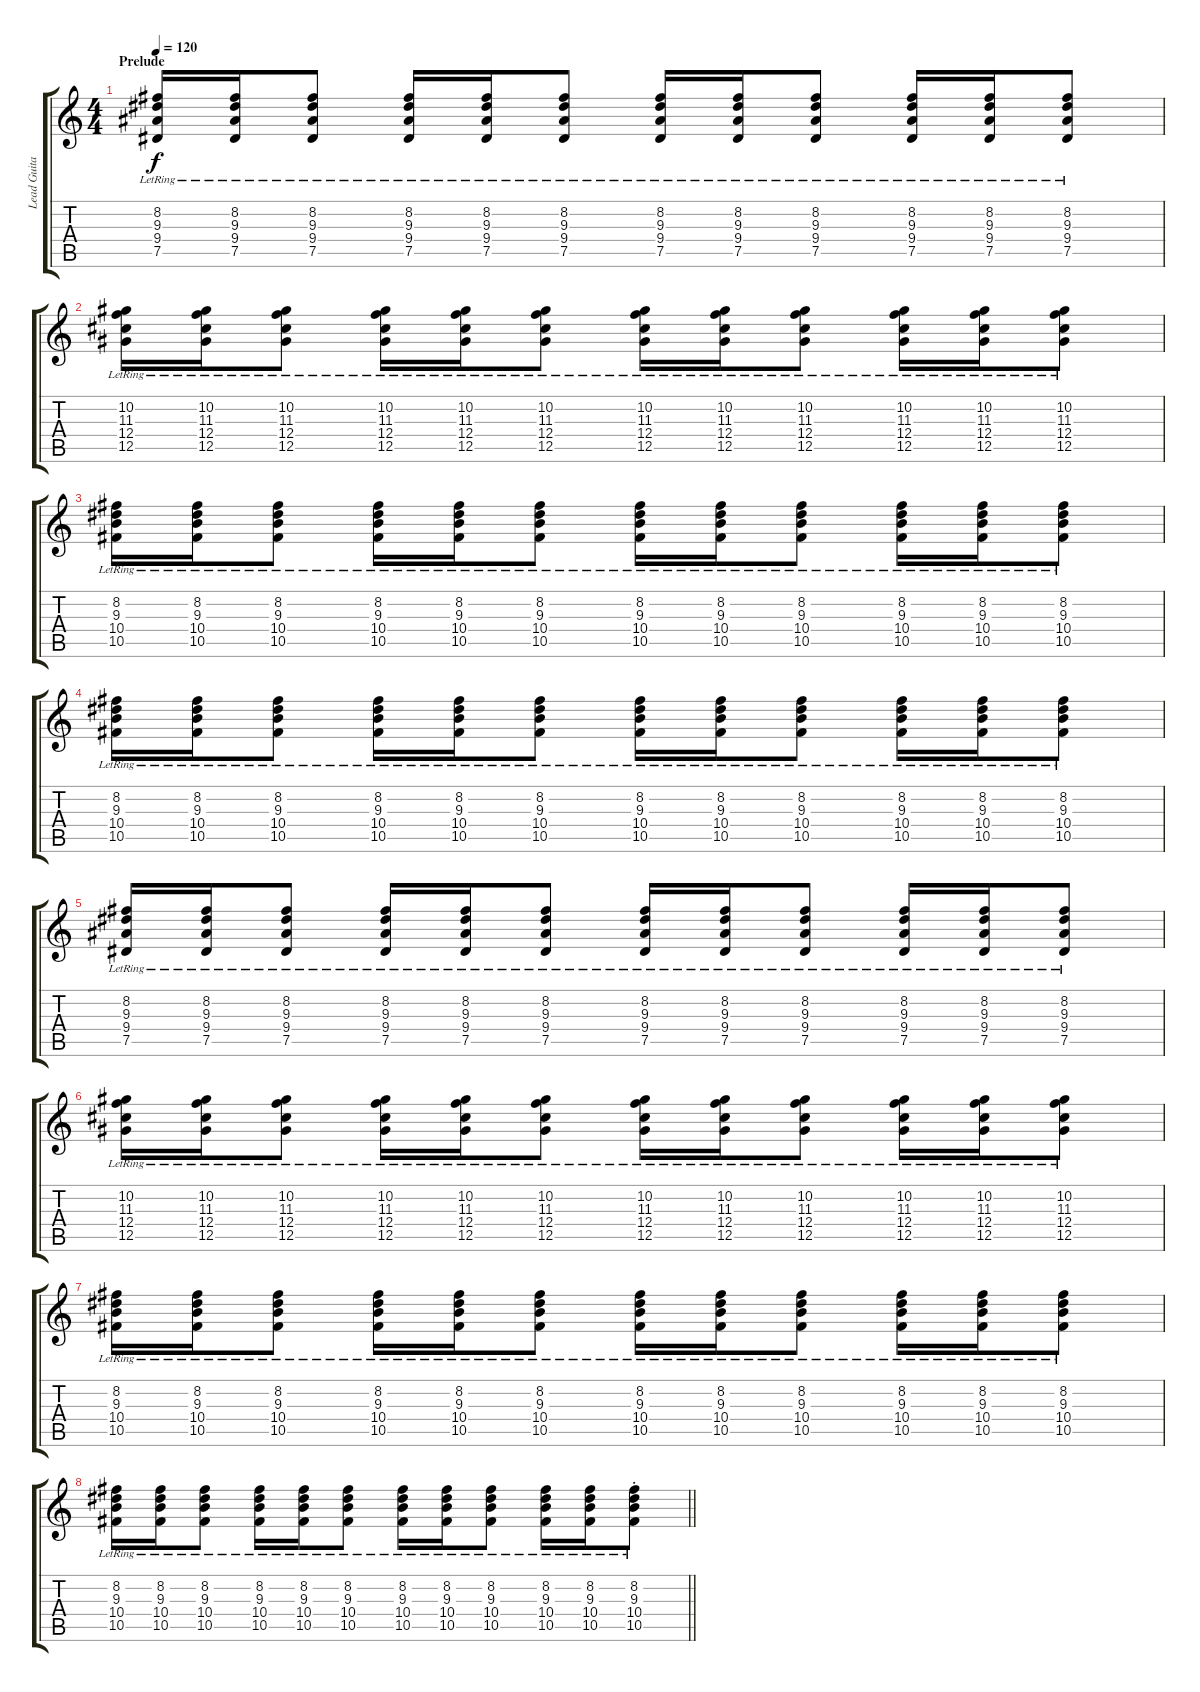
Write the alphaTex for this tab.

\track ("Lead Guitar" "Lead Guita") {instrument distortionguitar}
\staff {score tabs}
\tuning (Eb4 Bb3 Gb3 Db3 Ab2 Eb2) {hide}
\ts (4 4)
\section ("" "Prelude")
\tempo 120
\clef g2
\ks c
(8.2{lr} 9.3{lr} 9.4{lr} 7.5{lr}).16{dy f} (8.2{lr} 9.3{lr} 9.4{lr} 7.5{lr}).16 (8.2{lr} 9.3{lr} 9.4{lr} 7.5{lr}).8 (8.2{lr} 9.3{lr} 9.4{lr} 7.5{lr}).16 (8.2{lr} 9.3{lr} 9.4{lr} 7.5{lr}).16 (8.2{lr} 9.3{lr} 9.4{lr} 7.5{lr}).8 (8.2{lr} 9.3{lr} 9.4{lr} 7.5{lr}).16 (8.2{lr} 9.3{lr} 9.4{lr} 7.5{lr}).16 (8.2{lr} 9.3{lr} 9.4{lr} 7.5{lr}).8 (8.2{lr} 9.3{lr} 9.4{lr} 7.5{lr}).16 (8.2{lr} 9.3{lr} 9.4{lr} 7.5{lr}).16 (8.2{lr} 9.3{lr} 9.4{lr} 7.5{lr}).8 |
(10.2{lr} 11.3{lr} 12.4{lr} 12.5{lr}).16 (10.2{lr} 11.3{lr} 12.4{lr} 12.5{lr}).16 (10.2{lr} 11.3{lr} 12.4{lr} 12.5{lr}).8 (10.2{lr} 11.3{lr} 12.4{lr} 12.5{lr}).16 (10.2{lr} 11.3{lr} 12.4{lr} 12.5{lr}).16 (10.2{lr} 11.3{lr} 12.4{lr} 12.5{lr}).8 (10.2{lr} 11.3{lr} 12.4{lr} 12.5{lr}).16 (10.2{lr} 11.3{lr} 12.4{lr} 12.5{lr}).16 (10.2{lr} 11.3{lr} 12.4{lr} 12.5{lr}).8 (10.2{lr} 11.3{lr} 12.4{lr} 12.5{lr}).16 (10.2{lr} 11.3{lr} 12.4{lr} 12.5{lr}).16 (10.2{lr} 11.3{lr} 12.4{lr} 12.5{lr}).8 |
(8.2{lr} 9.3{lr} 10.4{lr} 10.5{lr}).16 (8.2{lr} 9.3{lr} 10.4{lr} 10.5{lr}).16 (8.2{lr} 9.3{lr} 10.4{lr} 10.5{lr}).8 (8.2{lr} 9.3{lr} 10.4{lr} 10.5{lr}).16 (8.2{lr} 9.3{lr} 10.4{lr} 10.5{lr}).16 (8.2{lr} 9.3{lr} 10.4{lr} 10.5{lr}).8 (8.2{lr} 9.3{lr} 10.4{lr} 10.5{lr}).16 (8.2{lr} 9.3{lr} 10.4{lr} 10.5{lr}).16 (8.2{lr} 9.3{lr} 10.4{lr} 10.5{lr}).8 (8.2{lr} 9.3{lr} 10.4{lr} 10.5{lr}).16 (8.2{lr} 9.3{lr} 10.4{lr} 10.5{lr}).16 (8.2{lr} 9.3{lr} 10.4{lr} 10.5{lr}).8 |
(8.2{lr} 9.3{lr} 10.4{lr} 10.5{lr}).16 (8.2{lr} 9.3{lr} 10.4{lr} 10.5{lr}).16 (8.2{lr} 9.3{lr} 10.4{lr} 10.5{lr}).8 (8.2{lr} 9.3{lr} 10.4{lr} 10.5{lr}).16 (8.2{lr} 9.3{lr} 10.4{lr} 10.5{lr}).16 (8.2{lr} 9.3{lr} 10.4{lr} 10.5{lr}).8 (8.2{lr} 9.3{lr} 10.4{lr} 10.5{lr}).16 (8.2{lr} 9.3{lr} 10.4{lr} 10.5{lr}).16 (8.2{lr} 9.3{lr} 10.4{lr} 10.5{lr}).8 (8.2{lr} 9.3{lr} 10.4{lr} 10.5{lr}).16 (8.2{lr} 9.3{lr} 10.4{lr} 10.5{lr}).16 (8.2{lr} 9.3{lr} 10.4{lr} 10.5{lr}).8 |
(8.2{lr} 9.3{lr} 9.4{lr} 7.5{lr}).16 (8.2{lr} 9.3{lr} 9.4{lr} 7.5{lr}).16 (8.2{lr} 9.3{lr} 9.4{lr} 7.5{lr}).8 (8.2{lr} 9.3{lr} 9.4{lr} 7.5{lr}).16 (8.2{lr} 9.3{lr} 9.4{lr} 7.5{lr}).16 (8.2{lr} 9.3{lr} 9.4{lr} 7.5{lr}).8 (8.2{lr} 9.3{lr} 9.4{lr} 7.5{lr}).16 (8.2{lr} 9.3{lr} 9.4{lr} 7.5{lr}).16 (8.2{lr} 9.3{lr} 9.4{lr} 7.5{lr}).8 (8.2{lr} 9.3{lr} 9.4{lr} 7.5{lr}).16 (8.2{lr} 9.3{lr} 9.4{lr} 7.5{lr}).16 (8.2{lr} 9.3{lr} 9.4{lr} 7.5{lr}).8 |
(10.2{lr} 11.3{lr} 12.4{lr} 12.5{lr}).16 (10.2{lr} 11.3{lr} 12.4{lr} 12.5{lr}).16 (10.2{lr} 11.3{lr} 12.4{lr} 12.5{lr}).8 (10.2{lr} 11.3{lr} 12.4{lr} 12.5{lr}).16 (10.2{lr} 11.3{lr} 12.4{lr} 12.5{lr}).16 (10.2{lr} 11.3{lr} 12.4{lr} 12.5{lr}).8 (10.2{lr} 11.3{lr} 12.4{lr} 12.5{lr}).16 (10.2{lr} 11.3{lr} 12.4{lr} 12.5{lr}).16 (10.2{lr} 11.3{lr} 12.4{lr} 12.5{lr}).8 (10.2{lr} 11.3{lr} 12.4{lr} 12.5{lr}).16 (10.2{lr} 11.3{lr} 12.4{lr} 12.5{lr}).16 (10.2{lr} 11.3{lr} 12.4{lr} 12.5{lr}).8 |
(8.2{lr} 9.3{lr} 10.4{lr} 10.5{lr}).16 (8.2{lr} 9.3{lr} 10.4{lr} 10.5{lr}).16 (8.2{lr} 9.3{lr} 10.4{lr} 10.5{lr}).8 (8.2{lr} 9.3{lr} 10.4{lr} 10.5{lr}).16 (8.2{lr} 9.3{lr} 10.4{lr} 10.5{lr}).16 (8.2{lr} 9.3{lr} 10.4{lr} 10.5{lr}).8 (8.2{lr} 9.3{lr} 10.4{lr} 10.5{lr}).16 (8.2{lr} 9.3{lr} 10.4{lr} 10.5{lr}).16 (8.2{lr} 9.3{lr} 10.4{lr} 10.5{lr}).8 (8.2{lr} 9.3{lr} 10.4{lr} 10.5{lr}).16 (8.2{lr} 9.3{lr} 10.4{lr} 10.5{lr}).16 (8.2{lr} 9.3{lr} 10.4{lr} 10.5{lr}).8 |
\barLineRight lightlight
(8.2{lr} 9.3{lr} 10.4{lr} 10.5{lr}).16 (8.2{lr} 9.3{lr} 10.4{lr} 10.5{lr}).16 (8.2{lr} 9.3{lr} 10.4{lr} 10.5{lr}).8 (8.2{lr} 9.3{lr} 10.4{lr} 10.5{lr}).16 (8.2{lr} 9.3{lr} 10.4{lr} 10.5{lr}).16 (8.2{lr} 9.3{lr} 10.4{lr} 10.5{lr}).8 (8.2{lr} 9.3{lr} 10.4{lr} 10.5{lr}).16 (8.2{lr} 9.3{lr} 10.4{lr} 10.5{lr}).16 (8.2{lr} 9.3{lr} 10.4{lr} 10.5{lr}).8 (8.2{lr} 9.3{lr} 10.4{lr} 10.5{lr}).16 (8.2{lr} 9.3{lr} 10.4{lr} 10.5{lr}).16 (8.2{st lr} 9.3{st lr} 10.4{st lr} 10.5{st lr}).8
